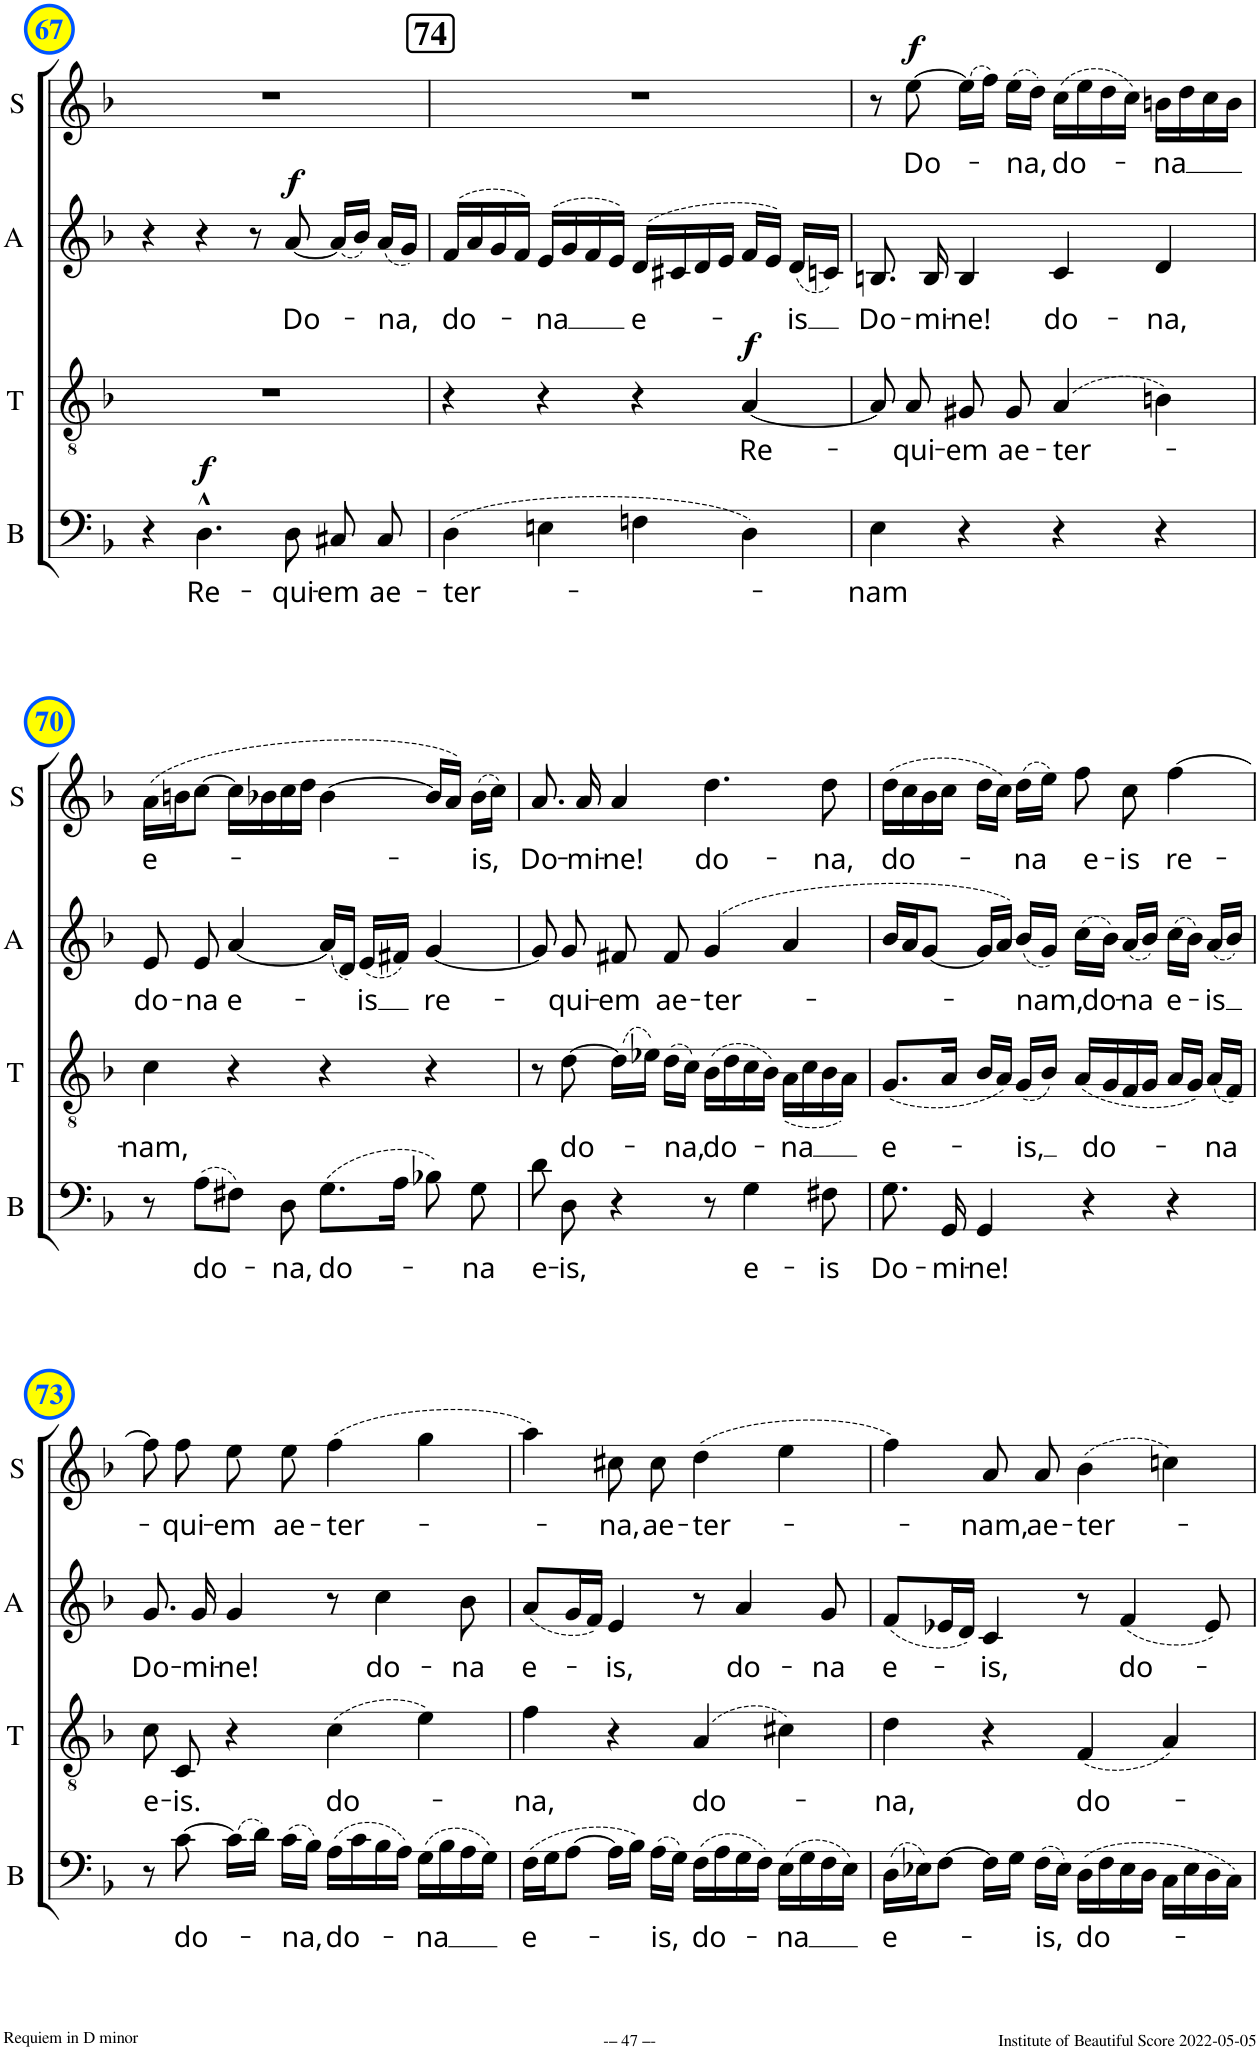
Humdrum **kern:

**kern	**text	**dynam	**kern	**text	**dynam	**kern	**text	**dynam	**kern	**text	**dynam
*part4	*part4	*part4	*part3	*part3	*part3	*part2	*part2	*part2	*part1	*part1	*part1
*staff4	*staff4	*staff4	*staff3	*staff3	*staff3	*staff2	*staff2	*staff2	*staff1	*staff1	*staff1
*I"B	*	*	*I"T	*	*	*I"A	*	*	*I"S	*	*
*I'B	*	*	*I'T	*	*	*I'A	*	*	*I'S	*	*
!!LO:PB:g=z
*clefF4	*	*	*clefGv2	*	*	*clefG2	*	*	*clefG2	*	*
*k[b-]	*	*	*k[b-]	*	*	*k[b-]	*	*	*k[b-]	*	*
*M4/4	*	*	*M4/4	*	*	*M4/4	*	*	*M4/4	*	*
*met(c)	*	*	*met(c)	*	*	*met(c)	*	*	*met(c)	*	*
=67	=67	=67	=67	=67	=67	=67	=67	=67	=67	=67	=67
4r	.	.	1r	.	.	4r	.	.	1r	.	.
!	!LO:LY:b	!LO:DY:a	!	!	!	!	!	!	!	!	!
4.D^^\	Re-	f	.	.	.	4r	.	.	.	.	.
.	.	.	.	.	.	8r	.	.	.	.	.
!	!LO:LY:b	!	!	!	!	!	!LO:LY:b	!LO:DY:a	!	!	!
8D\	qui-	.	.	.	.	[8a/	Do-	f	.	.	.
!	!LO:LY:b	!	!	!	!	!	!	!	!	!	!
8C#X/	-em	.	.	.	.	(16a/LL]	.	.	.	.	.
.	.	.	.	.	.	16b-/JJ)	.	.	.	.	.
!	!LO:LY:b	!	!	!	!	!	!LO:LY:b	!	!	!	!
8C#/	ae-	.	.	.	.	(16a/LL	-na,	.	.	.	.
.	.	.	.	.	.	16g/JJ)	.	.	.	.	.
!!LO:REH:place=s1:a:B:cj:fs=14:t=74
=68	=68	=68	=68	=68	=68	=68	=68	=68	=68	=68	=68
!	!LO:LY:b	!	!	!	!	!	!LO:LY:b	!	!	!	!
(>4D\	-ter-	.	4r	.	.	(>16f/LL	do-	.	1r	.	.
.	.	.	.	.	.	16a/	.	.	.	.	.
.	.	.	.	.	.	16g/	.	.	.	.	.
.	.	.	.	.	.	16f/JJ)	.	.	.	.	.
!	!	!	!	!	!	!	!LO:LY:b	!	!	!	!
4En\	.	.	4r	.	.	(>16e/LL	-na	.	.	.	.
.	.	.	.	.	.	16g/	.	.	.	.	.
.	.	.	.	.	.	16f/	.	.	.	.	.
.	.	.	.	.	.	16e/JJ)	.	.	.	.	.
!	!	!	!	!	!	!	!LO:LY:b	!	!	!	!
4Fn\	.	.	4r	.	.	(>16d/LL	e-	.	.	.	.
.	.	.	.	.	.	16c#X/	.	.	.	.	.
.	.	.	.	.	.	16d/	.	.	.	.	.
.	.	.	.	.	.	16e/JJ	.	.	.	.	.
!	!	!	!	!LO:LY:b	!LO:DY:a	!	!	!	!	!	!
4D\)	.	.	[4A/	Re-	f	16f/LL	.	.	.	.	.
.	.	.	.	.	.	16e/JJ)	.	.	.	.	.
!	!	!	!	!	!	!	!LO:LY:b	!	!	!	!
.	.	.	.	.	.	(16d/LL	-is	.	.	.	.
.	.	.	.	.	.	16cn/JJ)	.	.	.	.	.
=69	=69	=69	=69	=69	=69	=69	=69	=69	=69	=69	=69
!	!LO:LY:b	!	!	!	!	!	!LO:LY:b	!	!	!	!
4E\	-nam	.	8A/]	.	.	8.Bn/	Do-	.	8r	.	.
!	!	!	!	!LO:LY:b	!	!	!	!	!	!LO:LY:b	!LO:DY:a
.	.	.	8A/	-qui-	.	.	.	.	[8ee\	Do-	f
!	!	!	!	!	!	!	!LO:LY:b	!	!	!	!
.	.	.	.	.	.	16B/	-mi-	.	.	.	.
!	!	!	!	!LO:LY:b	!	!	!LO:LY:b	!	!	!	!
4r	.	.	8G#X/	-em	.	4B/	-ne!	.	(16ee\LL]	.	.
.	.	.	.	.	.	.	.	.	16ff\JJ)	.	.
!	!	!	!	!LO:LY:b	!	!	!	!	!	!LO:LY:b	!
.	.	.	8G#/	ae-	.	.	.	.	(16ee\LL	-na,	.
.	.	.	.	.	.	.	.	.	16dd\JJ)	.	.
!	!	!	!	!LO:LY:b	!	!	!LO:LY:b	!	!	!LO:LY:b	!
4r	.	.	(4A/	-ter-	.	4c/	do-	.	(>16cc\LL	do-	.
.	.	.	.	.	.	.	.	.	16ee\	.	.
.	.	.	.	.	.	.	.	.	16dd\	.	.
.	.	.	.	.	.	.	.	.	16cc\JJ)	.	.
!	!	!	!	!	!	!	!LO:LY:b	!	!	!LO:LY:b	!
4r	.	.	4Bn\)	.	.	4d/	-na,	.	16bn\LL	-na	.
.	.	.	.	.	.	.	.	.	16dd\	.	.
.	.	.	.	.	.	.	.	.	16cc\	.	.
.	.	.	.	.	.	.	.	.	16b\JJ	.	.
!!LO:LB:g=z
=70	=70	=70	=70	=70	=70	=70	=70	=70	=70	=70	=70
!	!	!	!	!LO:LY:b	!	!	!LO:LY:b	!	!	!LO:LY:b	!
8r	.	.	4c\	-nam,	.	8e/	do-	.	(16a\LL	e-	.
.	.	.	.	.	.	.	.	.	16bn\J	.	.
!	!LO:LY:b	!	!	!	!	!	!LO:LY:b	!	!	!	!
(8A\L	do-	.	.	.	.	8e/	-na	.	[8cc\J	.	.
!	!	!	!	!	!	!	!LO:LY:b	!	!	!	!
8F#X\J)	.	.	4r	.	.	[4a/	e-	.	16cc\LL]	.	.
.	.	.	.	.	.	.	.	.	16b-X\	.	.
!	!LO:LY:b	!	!	!	!	!	!	!	!	!	!
8D'~,\	-na,	.	.	.	.	.	.	.	16cc\	.	.
.	.	.	.	.	.	.	.	.	16dd\JJ	.	.
!	!LO:LY:b	!	!	!	!	!	!	!	!	!	!
(>8.G\L	do-	.	4r	.	.	(16a/LL]	.	.	[4b-\	.	.
.	.	.	.	.	.	16d/JJ)	.	.	.	.	.
!	!	!	!	!	!	!	!LO:LY:b	!	!	!	!
.	.	.	.	.	.	(16e/LL	-is	.	.	.	.
16A\Jk	.	.	.	.	.	16f#X/JJ)	.	.	.	.	.
!	!	!	!	!	!	!	!LO:LY:b	!	!	!	!
8B-X\)	.	.	4r	.	.	[4g/	re-	.	16b-/LL]	.	.
.	.	.	.	.	.	.	.	.	16a/JJ)	.	.
!	!LO:LY:b	!	!	!	!	!	!	!	!	!LO:LY:b	!
8G\	-na	.	.	.	.	.	.	.	(16b-\LL	-is,	.
.	.	.	.	.	.	.	.	.	16cc\JJ)	.	.
=71	=71	=71	=71	=71	=71	=71	=71	=71	=71	=71	=71
!	!LO:LY:b	!	!	!	!	!	!	!	!	!LO:LY:b	!
8d\	e-	.	8r	.	.	8g/]	.	.	8.a/	Do-	.
!	!LO:LY:b	!	!	!LO:LY:b	!	!	!LO:LY:b	!	!	!	!
8D\	-is,	.	[8d\	do-	.	8g/	-qui-	.	.	.	.
!	!	!	!	!	!	!	!	!	!	!LO:LY:b	!
.	.	.	.	.	.	.	.	.	16a/	-mi-	.
!	!	!	!	!	!	!	!LO:LY:b	!	!	!LO:LY:b	!
4r	.	.	(16d\LL]	.	.	8f#X/	-em	.	4a/	-ne!	.
.	.	.	16e-X\JJ)	.	.	.	.	.	.	.	.
!	!	!	!	!LO:LY:b	!	!	!LO:LY:b	!	!	!	!
.	.	.	(16d\LL	-na,	.	8f#/	ae-	.	.	.	.
.	.	.	16c\JJ)	.	.	.	.	.	.	.	.
!	!	!	!	!LO:LY:b	!	!	!LO:LY:b	!	!	!LO:LY:b	!
8r	.	.	(16B-\LL	do-	.	(>4g/	-ter-	.	4.dd\	do-	.
.	.	.	16d\	.	.	.	.	.	.	.	.
!	!LO:LY:b	!	!	!	!	!	!	!	!	!	!
4G\	e-	.	16c\	.	.	.	.	.	.	.	.
.	.	.	16B-\JJ)	.	.	.	.	.	.	.	.
!	!	!	!	!LO:LY:b	!	!	!	!	!	!	!
.	.	.	(<16A\LL	-na	.	4a/	.	.	.	.	.
.	.	.	16c\	.	.	.	.	.	.	.	.
!	!LO:LY:b	!	!	!	!	!	!	!	!	!LO:LY:b	!
8F#X\	-is	.	16B-\	.	.	.	.	.	8dd\	-na,	.
.	.	.	16A\JJ)	.	.	.	.	.	.	.	.
=72	=72	=72	=72	=72	=72	=72	=72	=72	=72	=72	=72
!	!LO:LY:b	!	!	!LO:LY:b	!	!	!	!	!	!LO:LY:b	!
8.G\	Do-	.	(<8.G/L	e-	.	16b-/LL	.	.	(>16dd\LL	do-	.
.	.	.	.	.	.	16a/J	.	.	16cc\	.	.
.	.	.	.	.	.	[8g/J	.	.	16b-\	.	.
!	!LO:LY:b	!	!	!	!	!	!	!	!	!	!
16GG/	-mi-	.	16A/Jk	.	.	.	.	.	16cc\JJ	.	.
!	!LO:LY:b	!	!	!	!	!	!	!	!	!	!
4GG/	-ne!	.	16B-/LL	.	.	16g/LL]	.	.	16dd\LL	.	.
.	.	.	16A/JJ)	.	.	16a/JJ)	.	.	16cc\JJ)	.	.
!	!	!	!	!LO:LY:b	!	!	!LO:LY:b	!	!	!LO:LY:b	!
.	.	.	(16G/LL	-is,	.	(16b-/LL	-nam,	.	(16dd\LL	-na	.
.	.	.	16B-/JJ)	.	.	16g/JJ)	.	.	16ee\JJ)	.	.
!	!	!	!	!LO:LY:b	!	!	!LO:LY:b	!	!	!LO:LY:b	!
4r	.	.	(<16A/LL	do-	.	(16cc\LL	do-	.	8ff\	e-	.
.	.	.	16G/	.	.	16b-\JJ)	.	.	.	.	.
!	!	!	!	!	!	!	!LO:LY:b	!	!	!LO:LY:b	!
.	.	.	16F/	.	.	(16a/LL	-na	.	8cc\	-is	.
.	.	.	16G/JJ	.	.	16b-/JJ)	.	.	.	.	.
!	!	!	!	!	!	!	!LO:LY:b	!	!	!LO:LY:b	!
4r	.	.	16A/LL	.	.	(16cc\LL	e-	.	[4ff\	re-	.
.	.	.	16G/JJ)	.	.	16b-\JJ)	.	.	.	.	.
!	!	!	!	!LO:LY:b	!	!	!LO:LY:b	!	!	!	!
.	.	.	(16A/LL	-na	.	(16a/LL	-is	.	.	.	.
.	.	.	16F/JJ)	.	.	16b-/JJ)	.	.	.	.	.
!!LO:LB:g=z
=73	=73	=73	=73	=73	=73	=73	=73	=73	=73	=73	=73
!	!	!	!	!LO:LY:b	!	!	!LO:LY:b	!	!	!	!
8r	.	.	8c\	e-	.	8.g/	Do-	.	8ff\]	.	.
!	!LO:LY:b	!	!	!LO:LY:b	!	!	!	!	!	!LO:LY:b	!
[8c\	do-	.	8C/	-is.	.	.	.	.	8ff\	-qui-	.
!	!	!	!	!	!	!	!LO:LY:b	!	!	!	!
.	.	.	.	.	.	16g/	-mi-	.	.	.	.
!	!	!	!	!	!	!	!LO:LY:b	!	!	!LO:LY:b	!
(16c\LL]	.	.	4r	.	.	4g/	-ne!	.	8ee\	-em	.
16d\JJ)	.	.	.	.	.	.	.	.	.	.	.
!	!LO:LY:b	!	!	!	!	!	!	!	!	!LO:LY:b	!
(16c\LL	-na,	.	.	.	.	.	.	.	8ee\	ae-	.
16B-\JJ)	.	.	.	.	.	.	.	.	.	.	.
!	!LO:LY:b	!	!	!LO:LY:b	!	!	!	!	!	!LO:LY:b	!
(>16A\LL	do-	.	(4c\	do-	.	8r	.	.	(>4ff\	-ter-	.
16c\	.	.	.	.	.	.	.	.	.	.	.
!	!	!	!	!	!	!	!LO:LY:b	!	!	!	!
16B-\	.	.	.	.	.	4cc\	do-	.	.	.	.
16A\JJ)	.	.	.	.	.	.	.	.	.	.	.
!	!LO:LY:b	!	!	!	!	!	!	!	!	!	!
(>16G\LL	-na	.	4e\)	.	.	.	.	.	4gg\	.	.
16B-\	.	.	.	.	.	.	.	.	.	.	.
!	!	!	!	!	!	!	!LO:LY:b	!	!	!	!
16A\	.	.	.	.	.	8b-\	-na	.	.	.	.
16G\JJ)	.	.	.	.	.	.	.	.	.	.	.
=74	=74	=74	=74	=74	=74	=74	=74	=74	=74	=74	=74
!	!LO:LY:b	!	!	!LO:LY:b	!	!	!LO:LY:b	!	!	!	!
(16F\LL	e-	.	4f\	-na,	.	(<8a/L	e-	.	4aa\)	.	.
16G\J	.	.	.	.	.	.	.	.	.	.	.
[8A\J	.	.	.	.	.	16g/L	.	.	.	.	.
.	.	.	.	.	.	16f/JJ)	.	.	.	.	.
!	!	!	!	!	!	!	!LO:LY:b	!	!	!LO:LY:b	!
16A\LL]	.	.	4r	.	.	4e/	-is,	.	8cc#X\	-na,	.
16B-\JJ)	.	.	.	.	.	.	.	.	.	.	.
!	!LO:LY:b	!	!	!	!	!	!	!	!	!LO:LY:b	!
(16A\LL	-is,	.	.	.	.	.	.	.	8cc#\	ae-	.
16G\JJ)	.	.	.	.	.	.	.	.	.	.	.
!	!LO:LY:b	!	!	!LO:LY:b	!	!	!	!	!	!LO:LY:b	!
(>16F\LL	do-	.	(4A/	do-	.	8r	.	.	(4dd\	-ter-	.
16A\	.	.	.	.	.	.	.	.	.	.	.
!	!	!	!	!	!	!	!LO:LY:b	!	!	!	!
16G\	.	.	.	.	.	4a/	do-	.	.	.	.
16F\JJ)	.	.	.	.	.	.	.	.	.	.	.
!	!LO:LY:b	!	!	!	!	!	!	!	!	!	!
(>16E\LL	-na	.	4c#X\)	.	.	.	.	.	4ee\	.	.
16G\	.	.	.	.	.	.	.	.	.	.	.
!	!	!	!	!	!	!	!LO:LY:b	!	!	!	!
16F\	.	.	.	.	.	8g/	-na	.	.	.	.
16E\JJ)	.	.	.	.	.	.	.	.	.	.	.
=75	=75	=75	=75	=75	=75	=75	=75	=75	=75	=75	=75
!	!LO:LY:b	!	!	!LO:LY:b	!	!	!LO:LY:b	!	!	!	!
(16D\LL	e-	.	4d\	-na,	.	(<8f/L	e-	.	4ff\)	.	.
16E-X\J)	.	.	.	.	.	.	.	.	.	.	.
[8F\J	.	.	.	.	.	16e-X/L	.	.	.	.	.
.	.	.	.	.	.	16d/JJ)	.	.	.	.	.
!	!	!	!	!	!	!	!LO:LY:b	!	!	!LO:LY:b	!
16F\LL]	.	.	4r	.	.	4c/	-is,	.	8a/	-nam,	.
16G\JJ	.	.	.	.	.	.	.	.	.	.	.
!	!LO:LY:b	!	!	!	!	!	!	!	!	!LO:LY:b	!
(16F\LL	-is,	.	.	.	.	.	.	.	8a/	ae-	.
16E-\JJ)	.	.	.	.	.	.	.	.	.	.	.
!	!LO:LY:b	!	!	!LO:LY:b	!	!	!	!	!	!LO:LY:b	!
(>16D\LL	do-	.	(4F/	do-	.	8r	.	.	(4b-\	-ter-	.
16F\	.	.	.	.	.	.	.	.	.	.	.
!	!	!	!	!	!	!	!LO:LY:b	!	!	!	!
16E-\	.	.	.	.	.	(4f/	do-	.	.	.	.
16D\JJ	.	.	.	.	.	.	.	.	.	.	.
16C\LL	.	.	4A/)	.	.	.	.	.	4ccn\)	.	.
16E-\	.	.	.	.	.	.	.	.	.	.	.
16D\	.	.	.	.	.	8e-/)	.	.	.	.	.
16C\JJ)	.	.	.	.	.	.	.	.	.	.	.
=	=	=	=	=	=	=	=	=	=	=	=
*-	*-	*-	*-	*-	*-	*-	*-	*-	*-	*-	*-
